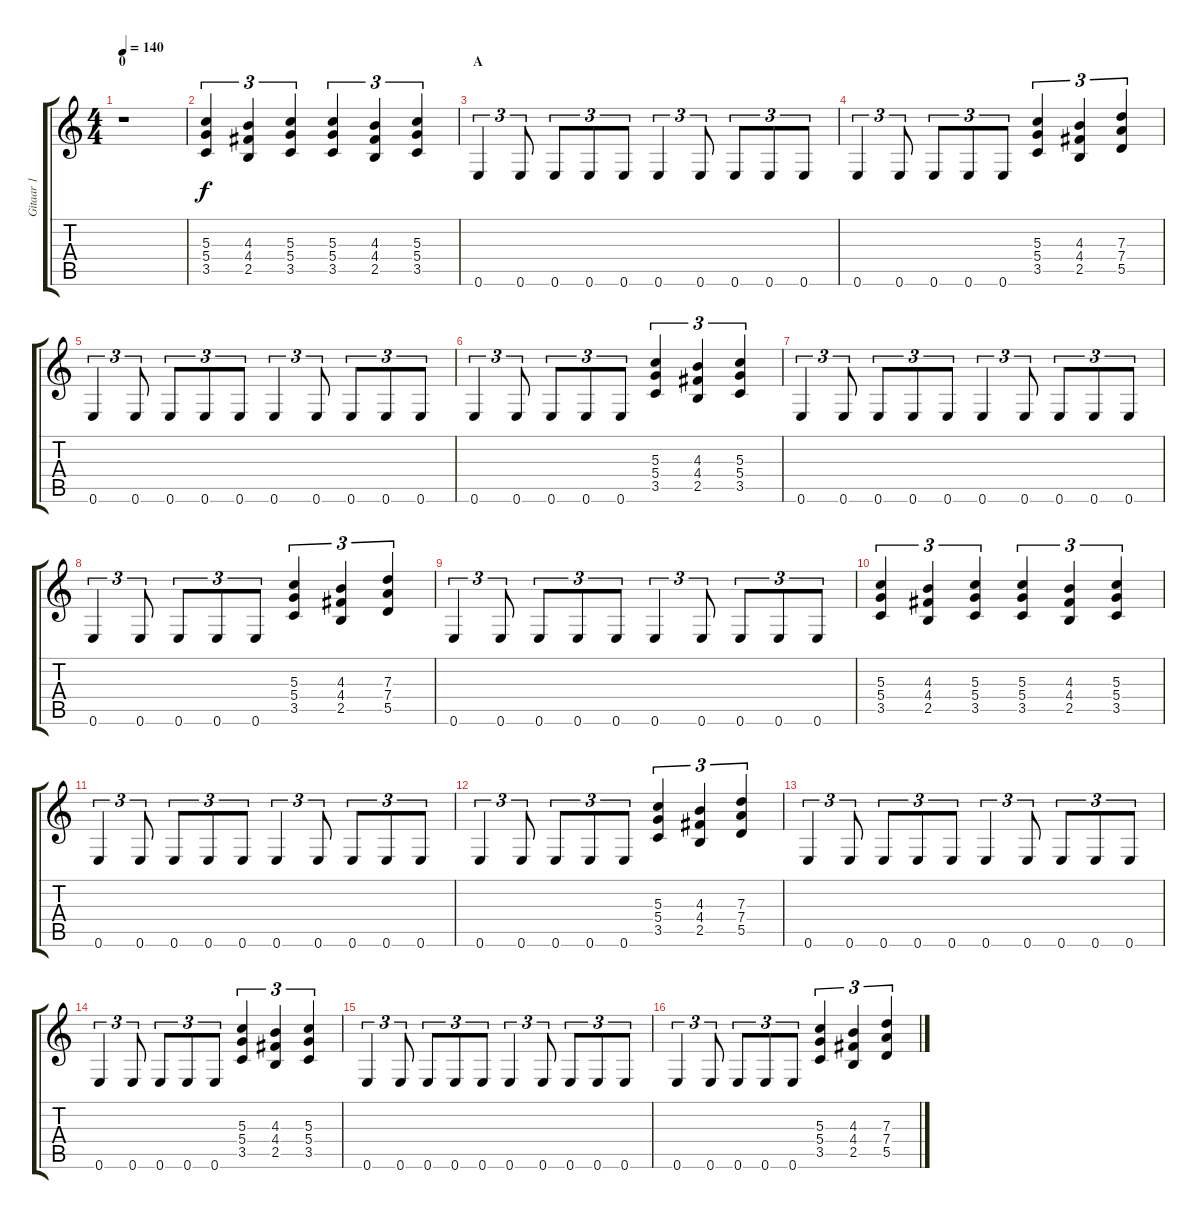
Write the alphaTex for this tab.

\track ("Gitaar 1" "Gitaar 1") {instrument overdrivenguitar}
\staff {score tabs}
\tuning (E4 B3 G3 D3 A2 E2) {hide}
\ts (4 4)
\section ("" "0")
\tempo 140
\tempo 220
\tempo 140
\clef g2
\ks c
r.1{dy f instrument overdrivenguitar} |
(5.3 5.4 3.5).4{tu (3 2) volume 13} (4.3 4.4 2.5).4{tu (3 2)} (5.3 5.4 3.5).4{tu (3 2)} (5.3 5.4 3.5).4{tu (3 2)} (4.3 4.4 2.5).4{tu (3 2)} (5.3 5.4 3.5).4{tu (3 2)} |
\section ("" "A")
0.6.4{tu (3 2)} 0.6.8{tu (3 2)} 0.6.8{tu (3 2)} 0.6.8{tu (3 2)} 0.6.8{tu (3 2)} 0.6.4{tu (3 2)} 0.6.8{tu (3 2)} 0.6.8{tu (3 2)} 0.6.8{tu (3 2)} 0.6.8{tu (3 2)} |
0.6.4{tu (3 2)} 0.6.8{tu (3 2)} 0.6.8{tu (3 2)} 0.6.8{tu (3 2)} 0.6.8{tu (3 2)} (5.3 5.4 3.5).4{tu (3 2)} (4.3 4.4 2.5).4{tu (3 2)} (7.3 7.4 5.5).4{tu (3 2)} |
0.6.4{tu (3 2)} 0.6.8{tu (3 2)} 0.6.8{tu (3 2)} 0.6.8{tu (3 2)} 0.6.8{tu (3 2)} 0.6.4{tu (3 2)} 0.6.8{tu (3 2)} 0.6.8{tu (3 2)} 0.6.8{tu (3 2)} 0.6.8{tu (3 2)} |
0.6.4{tu (3 2)} 0.6.8{tu (3 2)} 0.6.8{tu (3 2)} 0.6.8{tu (3 2)} 0.6.8{tu (3 2)} (5.3 5.4 3.5).4{tu (3 2)} (4.3 4.4 2.5).4{tu (3 2)} (5.3 5.4 3.5).4{tu (3 2)} |
0.6.4{tu (3 2)} 0.6.8{tu (3 2)} 0.6.8{tu (3 2)} 0.6.8{tu (3 2)} 0.6.8{tu (3 2)} 0.6.4{tu (3 2)} 0.6.8{tu (3 2)} 0.6.8{tu (3 2)} 0.6.8{tu (3 2)} 0.6.8{tu (3 2)} |
0.6.4{tu (3 2)} 0.6.8{tu (3 2)} 0.6.8{tu (3 2)} 0.6.8{tu (3 2)} 0.6.8{tu (3 2)} (5.3 5.4 3.5).4{tu (3 2)} (4.3 4.4 2.5).4{tu (3 2)} (7.3 7.4 5.5).4{tu (3 2)} |
0.6.4{tu (3 2)} 0.6.8{tu (3 2)} 0.6.8{tu (3 2)} 0.6.8{tu (3 2)} 0.6.8{tu (3 2)} 0.6.4{tu (3 2)} 0.6.8{tu (3 2)} 0.6.8{tu (3 2)} 0.6.8{tu (3 2)} 0.6.8{tu (3 2)} |
(5.3 5.4 3.5).4{tu (3 2)} (4.3 4.4 2.5).4{tu (3 2)} (5.3 5.4 3.5).4{tu (3 2)} (5.3 5.4 3.5).4{tu (3 2)} (4.3 4.4 2.5).4{tu (3 2)} (5.3 5.4 3.5).4{tu (3 2)} |
0.6.4{tu (3 2)} 0.6.8{tu (3 2)} 0.6.8{tu (3 2)} 0.6.8{tu (3 2)} 0.6.8{tu (3 2)} 0.6.4{tu (3 2)} 0.6.8{tu (3 2)} 0.6.8{tu (3 2)} 0.6.8{tu (3 2)} 0.6.8{tu (3 2)} |
0.6.4{tu (3 2)} 0.6.8{tu (3 2)} 0.6.8{tu (3 2)} 0.6.8{tu (3 2)} 0.6.8{tu (3 2)} (5.3 5.4 3.5).4{tu (3 2)} (4.3 4.4 2.5).4{tu (3 2)} (7.3 7.4 5.5).4{tu (3 2)} |
0.6.4{tu (3 2)} 0.6.8{tu (3 2)} 0.6.8{tu (3 2)} 0.6.8{tu (3 2)} 0.6.8{tu (3 2)} 0.6.4{tu (3 2)} 0.6.8{tu (3 2)} 0.6.8{tu (3 2)} 0.6.8{tu (3 2)} 0.6.8{tu (3 2)} |
0.6.4{tu (3 2)} 0.6.8{tu (3 2)} 0.6.8{tu (3 2)} 0.6.8{tu (3 2)} 0.6.8{tu (3 2)} (5.3 5.4 3.5).4{tu (3 2)} (4.3 4.4 2.5).4{tu (3 2)} (5.3 5.4 3.5).4{tu (3 2)} |
0.6.4{tu (3 2)} 0.6.8{tu (3 2)} 0.6.8{tu (3 2)} 0.6.8{tu (3 2)} 0.6.8{tu (3 2)} 0.6.4{tu (3 2)} 0.6.8{tu (3 2)} 0.6.8{tu (3 2)} 0.6.8{tu (3 2)} 0.6.8{tu (3 2)} |
0.6.4{tu (3 2)} 0.6.8{tu (3 2)} 0.6.8{tu (3 2)} 0.6.8{tu (3 2)} 0.6.8{tu (3 2)} (5.3 5.4 3.5).4{tu (3 2)} (4.3 4.4 2.5).4{tu (3 2)} (7.3 7.4 5.5).4{tu (3 2)}
